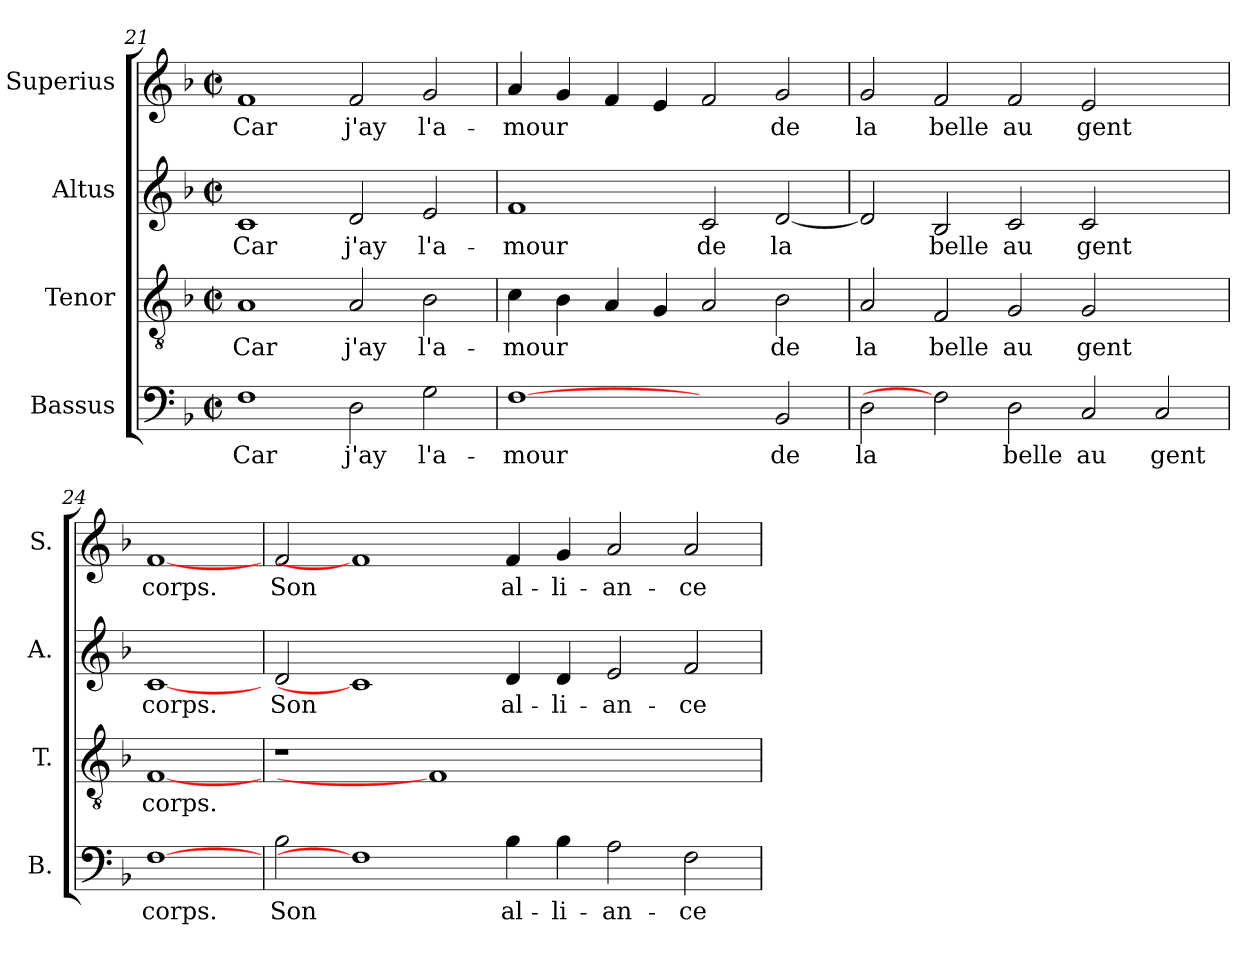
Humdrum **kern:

**kern	**text	**kern	**text	**kern	**text	**kern	**text
*part4	*part4	*part3	*part3	*part2	*part2	*part1	*part1
*staff4	*staff4	*staff3	*staff3	*staff2	*staff2	*staff1	*staff1
*I"Bassus	*	*I"Tenor	*	*I"Altus	*	*I"Superius	*
*I'B.	*	*I'T.	*	*I'A.	*	*I'S.	*
*clefF4	*	*clefGv2	*	*clefG2	*	*clefG2	*
*	*	*ITrd7c12	*	*	*	*	*
*k[b-]	*	*k[b-]	*	*k[b-]	*	*k[b-]	*
*F:	*	*F:	*	*F:	*	*F:	*
*M2/2	*	*M2/2	*	*M2/2	*	*M2/2	*
*met(c|)	*	*met(c|)	*	*met(c|)	*	*met(c|)	*
=21	=21	=21	=21	=21	=21	=21	=21
!	!LO:LY:b:color=#000000	!	!	!	!	!	!
!	!	!	!LO:LY:b:color=#000000	!	!	!	!
!	!	!	!	!	!LO:LY:b:color=#000000	!	!
!	!	!	!	!	!	!	!LO:LY:b:color=#000000
1Fi	Car	1AAi	Car	1ci	Car	1fi	Car
!	!LO:LY:b:color=#000000	!	!	!	!	!	!
!	!	!	!LO:LY:b:color=#000000	!	!	!	!
!	!	!	!	!	!LO:LY:b:color=#000000	!	!
!	!	!	!	!	!	!	!LO:LY:b:color=#000000
2Di\	j'ay	2AAi/	j'ay	2di/	j'ay	2fi/	j'ay
!	!LO:LY:b:color=#000000	!	!	!	!	!	!
!	!	!	!LO:LY:b:color=#000000	!	!	!	!
!	!	!	!	!	!LO:LY:b:color=#000000	!	!
!	!	!	!	!	!	!	!LO:LY:b:color=#000000
2Gi\	l'a-	2BB-i\	l'a-	2ei/	l'a-	2gi/	l'a-
=22	=22	=22	=22	=22	=22	=22	=22
!	!LO:LY:b:color=#000000	!	!	!	!	!	!
!	!	!	!LO:LY:b:color=#000000	!	!	!	!
!	!	!	!	!	!LO:LY:b:color=#000000	!	!
!	!	!	!	!	!	!	!LO:LY:b:color=#000000
[1Fi	-mour	4Ci\	-mour	1fi	-mour	4ai/	-mour
.	.	4BB-i\	.	.	.	4gi/	.
.	.	4AAi/	.	.	.	4fi/	.
.	.	4GGi/	.	.	.	4ei/	.
!	!	!	!	!	!LO:LY:b:color=#000000	!	!
2ryy	.	2AAi/	.	2ci/	de	2fi/	.
!	!LO:LY:b:color=#000000	!	!	!	!	!	!
!	!	!	!LO:LY:b:color=#000000	!	!	!	!
!	!	!	!	!	!LO:LY:b:color=#000000	!	!
!	!	!	!	!	!	!	!LO:LY:b:color=#000000
2BB-i/	de	2BB-i\	de	[<2di/	la	2gi/	de
=23	=23	=23	=23	=23	=23	=23	=23
!	!LO:LY:b:color=#000000	!	!	!	!	!	!
!	!	!	!LO:LY:b:color=#000000	!	!	!	!
!	!	!	!	!	!	!	!LO:LY:b:color=#000000
2Di\	la	2AAi/	la	2di/]	.	2gi/	la
!	!	!	!LO:LY:b:color=#000000	!	!	!	!
!	!	!	!	!	!LO:LY:b:color=#000000	!	!
!	!	!	!	!	!	!	!LO:LY:b:color=#000000
2Fi]	.	2FFi/	belle	2B-i/	belle	2fi/	belle
!	!LO:LY:b:color=#000000	!	!	!	!	!	!
!	!	!	!LO:LY:b:color=#000000	!	!	!	!
!	!	!	!	!	!LO:LY:b:color=#000000	!	!
!	!	!	!	!	!	!	!LO:LY:b:color=#000000
2Di\	belle	2GGi/	au	2ci/	au	2fi/	au
!	!LO:LY:b:color=#000000	!	!	!	!	!	!
!	!	!	!LO:LY:b:color=#000000	!	!	!	!
!	!	!	!	!	!LO:LY:b:color=#000000	!	!
!	!	!	!	!	!	!	!LO:LY:b:color=#000000
2Ci/	au	2GGi/	gent	2ci/	gent	2ei/	gent
!	!LO:LY:b:color=#000000	!	!	!	!	!	!
2Ci/	gent	2ryy	.	2ryy	.	2ryy	.
=24	=24	=24	=24	=24	=24	=24	=24
!	!LO:LY:b:color=#000000	!	!	!	!	!	!
!	!	!	!LO:LY:b:color=#000000	!	!	!	!
!	!	!	!	!	!LO:LY:b:color=#000000	!	!
!	!	!	!	!	!	!	!LO:LY:b:color=#000000
[1Fi	corps.	[1FFi	corps.	[1ci	corps.	[1fi	corps.
!!LO:LB:g=z
=25	=25	=25	=25	=25	=25	=25	=25
!	!LO:LY:b:color=#000000	!LO:N:vis=1	!	!	!	!	!
!	!	!	!	!	!LO:LY:b:color=#000000	!	!
!	!	!	!	!	!	!	!LO:LY:b:color=#000000
2B-i\	Son	1r	.	2di/	Son	2fi/	Son
1Fi]	.	.	.	1ci]	.	1fi]	.
.	.	1FFi]	.	.	.	.	.
!	!LO:LY:b:color=#000000	!	!	!	!	!	!
!	!	!	!	!	!LO:LY:b:color=#000000	!	!
!	!	!	!	!	!	!	!LO:LY:b:color=#000000
4B-i\	al-	.	.	4di/	al-	4fi/	al-
!	!LO:LY:b:color=#000000	!	!	!	!	!	!
!	!	!	!	!	!LO:LY:b:color=#000000	!	!
!	!	!	!	!	!	!	!LO:LY:b:color=#000000
4B-i\	-li-	.	.	4di/	-li-	4gi/	-li-
!	!LO:LY:b:color=#000000	!	!	!	!	!	!
!	!	!	!	!	!LO:LY:b:color=#000000	!	!
!	!	!	!	!	!	!	!LO:LY:b:color=#000000
2Ai\	-an-	1ryy	.	2ei/	-an-	2ai/	-an-
!	!LO:LY:b:color=#000000	!	!	!	!	!	!
!	!	!	!	!	!LO:LY:b:color=#000000	!	!
!	!	!	!	!	!	!	!LO:LY:b:color=#000000
2Fi\	-ce	.	.	2fi/	-ce	2ai/	-ce
=	=	=	=	=	=	=	=
*-	*-	*-	*-	*-	*-	*-	*-
